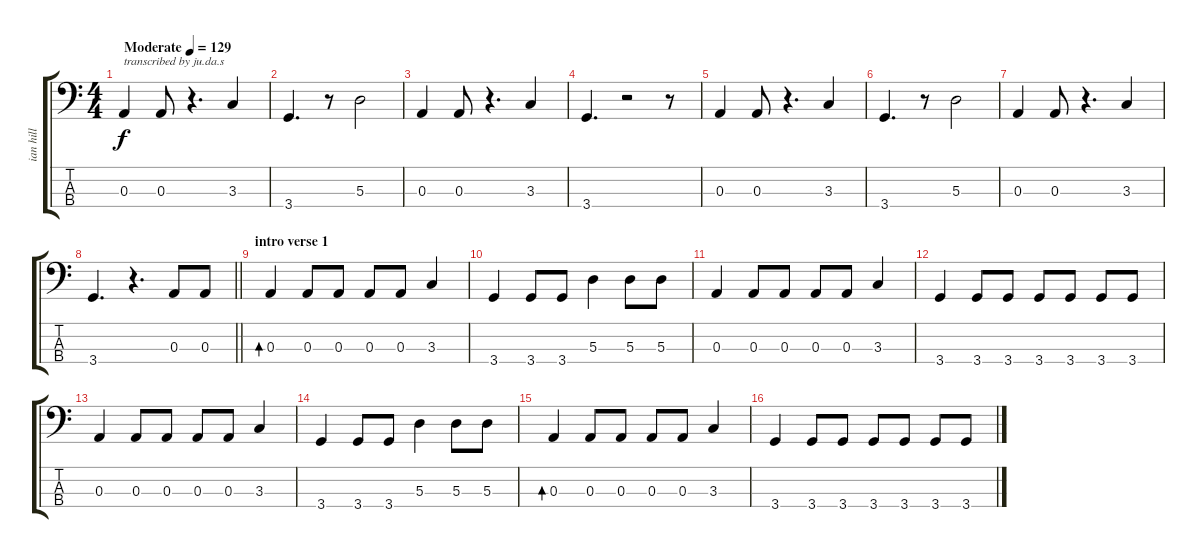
\track ("ian hill" "ian hill") {instrument acousticguitarsteel}
\staff {score tabs}
\tuning (G2 D2 A1 E1) {hide}
\ts (4 4)
\tempo (129 "Moderate")
\clef f4
\ks c
0.3.4{txt "transcribed by ju.da.s" dy f instrument acousticguitarsteel} 0.3.8 r.4{d} 3.3.4 |
3.4.4{d} r.8 5.3.2 |
0.3.4 0.3.8 r.4{d} 3.3.4 |
3.4.4{d} r.2 r.8 |
0.3.4 0.3.8 r.4{d} 3.3.4 |
3.4.4{d} r.8 5.3.2 |
0.3.4 0.3.8 r.4{d} 3.3.4 |
\barLineRight lightlight
3.4.4{d} r.4{d} 0.3.8 0.3.8 |
\section ("" "intro verse 1")
0.3.4{bd 120} 0.3.8 0.3.8 0.3.8 0.3.8 3.3.4 |
3.4.4 3.4.8 3.4.8 5.3.4 5.3.8 5.3.8 |
0.3.4 0.3.8 0.3.8 0.3.8 0.3.8 3.3.4 |
3.4.4 3.4.8 3.4.8 3.4.8 3.4.8 3.4.8 3.4.8 |
0.3.4 0.3.8 0.3.8 0.3.8 0.3.8 3.3.4 |
3.4.4 3.4.8 3.4.8 5.3.4 5.3.8 5.3.8 |
0.3.4{bd 120} 0.3.8 0.3.8 0.3.8 0.3.8 3.3.4 |
3.4.4 3.4.8 3.4.8 3.4.8 3.4.8 3.4.8 3.4.8
